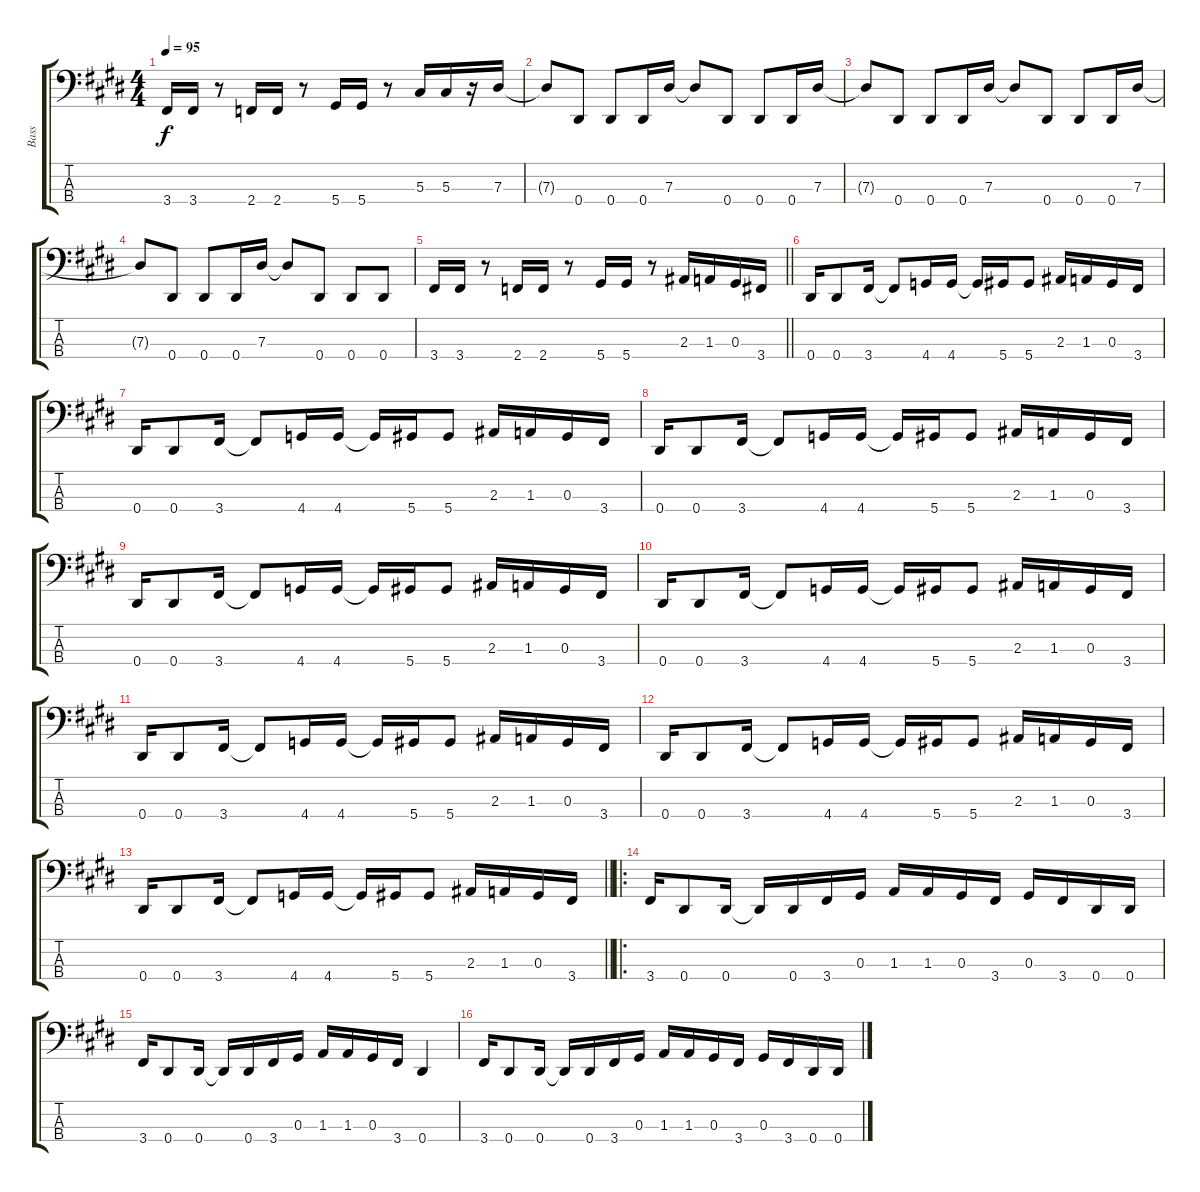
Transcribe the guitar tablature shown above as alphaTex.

\track ("Bass" "Bass") {instrument electricbassfinger}
\staff {score tabs}
\tuning (Gb2 Db2 Ab1 Eb1) {hide}
\ts (4 4)
\tempo 95
\clef f4
\ks c#minor
3.4.16{dy f} 3.4.16 r.8 2.4.16 2.4.16 r.8 5.4.16 5.4.16 r.8 5.3.16 5.3.16 r.16 7.3.16 |
7.3{t}.8 0.4.8 0.4.8 0.4.16 7.3.16 7.3{t}.8 0.4.8 0.4.8 0.4.16 7.3.16 |
7.3{t}.8 0.4.8 0.4.8 0.4.16 7.3.16 7.3{t}.8 0.4.8 0.4.8 0.4.16 7.3.16 |
7.3{t}.8 0.4.8 0.4.8 0.4.16 7.3.16 7.3{t}.8 0.4.8 0.4.8 0.4.8 |
\barLineRight lightlight
3.4.16 3.4.16 r.8 2.4.16 2.4.16 r.8 5.4.16 5.4.16 r.8 2.3.16 1.3.16 0.3.16 3.4.16 |
\section ("" " ")
0.4.16 0.4.8 3.4.16 3.4{t}.8 4.4.16 4.4.16 4.4{t}.16 5.4.16 5.4.8 2.3.16 1.3.16 0.3.16 3.4.16 |
0.4.16 0.4.8 3.4.16 3.4{t}.8 4.4.16 4.4.16 4.4{t}.16 5.4.16 5.4.8 2.3.16 1.3.16 0.3.16 3.4.16 |
0.4.16 0.4.8 3.4.16 3.4{t}.8 4.4.16 4.4.16 4.4{t}.16 5.4.16 5.4.8 2.3.16 1.3.16 0.3.16 3.4.16 |
0.4.16 0.4.8 3.4.16 3.4{t}.8 4.4.16 4.4.16 4.4{t}.16 5.4.16 5.4.8 2.3.16 1.3.16 0.3.16 3.4.16 |
0.4.16 0.4.8 3.4.16 3.4{t}.8 4.4.16 4.4.16 4.4{t}.16 5.4.16 5.4.8 2.3.16 1.3.16 0.3.16 3.4.16 |
0.4.16 0.4.8 3.4.16 3.4{t}.8 4.4.16 4.4.16 4.4{t}.16 5.4.16 5.4.8 2.3.16 1.3.16 0.3.16 3.4.16 |
0.4.16 0.4.8 3.4.16 3.4{t}.8 4.4.16 4.4.16 4.4{t}.16 5.4.16 5.4.8 2.3.16 1.3.16 0.3.16 3.4.16 |
\barLineRight lightlight
0.4.16 0.4.8 3.4.16 3.4{t}.8 4.4.16 4.4.16 4.4{t}.16 5.4.16 5.4.8 2.3.16 1.3.16 0.3.16 3.4.16 |
\ro
3.4.16 0.4.8 0.4.16 0.4{t}.16 0.4.16 3.4.16 0.3.16 1.3.16 1.3.16 0.3.16 3.4.16 0.3.16 3.4.16 0.4.16 0.4.16 |
3.4.16 0.4.8 0.4.16 0.4{t}.16 0.4.16 3.4.16 0.3.16 1.3.16 1.3.16 0.3.16 3.4.16 0.4.4 |
3.4.16 0.4.8 0.4.16 0.4{t}.16 0.4.16 3.4.16 0.3.16 1.3.16 1.3.16 0.3.16 3.4.16 0.3.16 3.4.16 0.4.16 0.4.16
